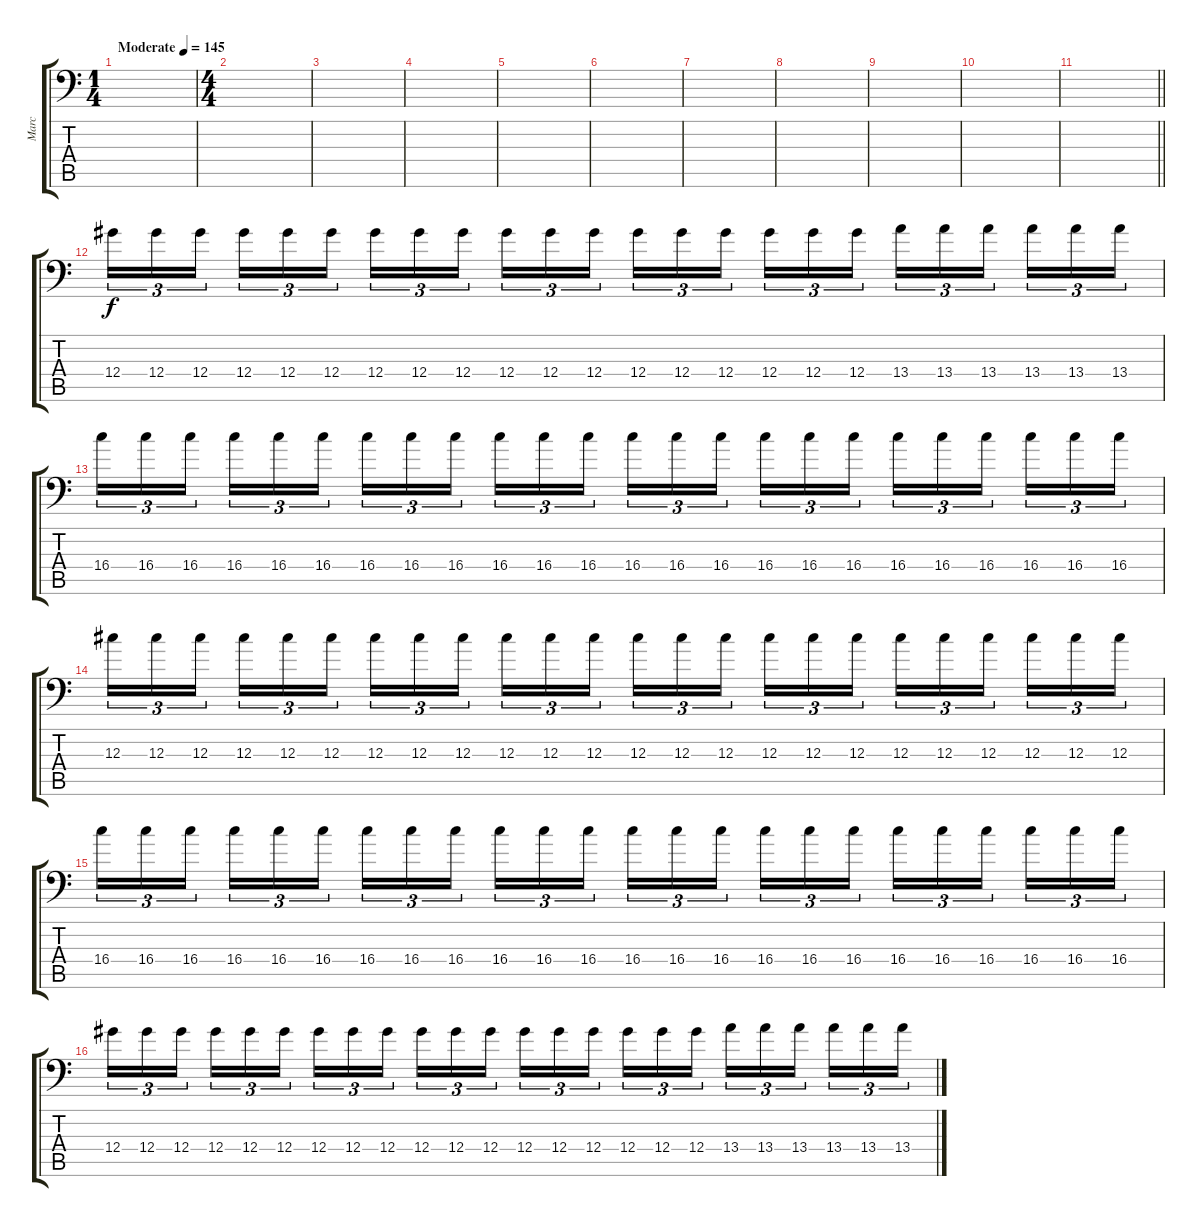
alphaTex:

\track ("Marc" "Marc") {instrument distortionguitar}
\staff {score tabs}
\tuning (Bb3 F3 Db3 Ab2 Eb2 Ab1) {hide}
\ts (1 4)
\tempo (145 "Moderate")
\clef f4
\ks c
|
\ts (4 4)
|
|
|
|
|
|
|
|
|
\barLineRight lightlight
|
\section ("" "")
12.4.16{tu (3 2)} 12.4.16{tu (3 2)} 12.4.16{tu (3 2) beam splitsecondary} 12.4.16{tu (3 2)} 12.4.16{tu (3 2)} 12.4.16{tu (3 2)} 12.4.16{tu (3 2)} 12.4.16{tu (3 2)} 12.4.16{tu (3 2) beam splitsecondary} 12.4.16{tu (3 2)} 12.4.16{tu (3 2)} 12.4.16{tu (3 2)} 12.4.16{tu (3 2)} 12.4.16{tu (3 2)} 12.4.16{tu (3 2) beam splitsecondary} 12.4.16{tu (3 2)} 12.4.16{tu (3 2)} 12.4.16{tu (3 2)} 13.4.16{tu (3 2)} 13.4.16{tu (3 2)} 13.4.16{tu (3 2) beam splitsecondary} 13.4.16{tu (3 2)} 13.4.16{tu (3 2)} 13.4.16{tu (3 2)} |
16.4.16{tu (3 2)} 16.4.16{tu (3 2)} 16.4.16{tu (3 2) beam splitsecondary} 16.4.16{tu (3 2)} 16.4.16{tu (3 2)} 16.4.16{tu (3 2)} 16.4.16{tu (3 2)} 16.4.16{tu (3 2)} 16.4.16{tu (3 2) beam splitsecondary} 16.4.16{tu (3 2)} 16.4.16{tu (3 2)} 16.4.16{tu (3 2)} 16.4.16{tu (3 2)} 16.4.16{tu (3 2)} 16.4.16{tu (3 2) beam splitsecondary} 16.4.16{tu (3 2)} 16.4.16{tu (3 2)} 16.4.16{tu (3 2)} 16.4.16{tu (3 2)} 16.4.16{tu (3 2)} 16.4.16{tu (3 2) beam splitsecondary} 16.4.16{tu (3 2)} 16.4.16{tu (3 2)} 16.4.16{tu (3 2)} |
12.3.16{tu (3 2)} 12.3.16{tu (3 2)} 12.3.16{tu (3 2) beam splitsecondary} 12.3.16{tu (3 2)} 12.3.16{tu (3 2)} 12.3.16{tu (3 2)} 12.3.16{tu (3 2)} 12.3.16{tu (3 2)} 12.3.16{tu (3 2) beam splitsecondary} 12.3.16{tu (3 2)} 12.3.16{tu (3 2)} 12.3.16{tu (3 2)} 12.3.16{tu (3 2)} 12.3.16{tu (3 2)} 12.3.16{tu (3 2) beam splitsecondary} 12.3.16{tu (3 2)} 12.3.16{tu (3 2)} 12.3.16{tu (3 2)} 12.3.16{tu (3 2)} 12.3.16{tu (3 2)} 12.3.16{tu (3 2) beam splitsecondary} 12.3.16{tu (3 2)} 12.3.16{tu (3 2)} 12.3.16{tu (3 2)} |
16.4.16{tu (3 2)} 16.4.16{tu (3 2)} 16.4.16{tu (3 2) beam splitsecondary} 16.4.16{tu (3 2)} 16.4.16{tu (3 2)} 16.4.16{tu (3 2)} 16.4.16{tu (3 2)} 16.4.16{tu (3 2)} 16.4.16{tu (3 2) beam splitsecondary} 16.4.16{tu (3 2)} 16.4.16{tu (3 2)} 16.4.16{tu (3 2)} 16.4.16{tu (3 2)} 16.4.16{tu (3 2)} 16.4.16{tu (3 2) beam splitsecondary} 16.4.16{tu (3 2)} 16.4.16{tu (3 2)} 16.4.16{tu (3 2)} 16.4.16{tu (3 2)} 16.4.16{tu (3 2)} 16.4.16{tu (3 2) beam splitsecondary} 16.4.16{tu (3 2)} 16.4.16{tu (3 2)} 16.4.16{tu (3 2)} |
12.4.16{tu (3 2)} 12.4.16{tu (3 2)} 12.4.16{tu (3 2) beam splitsecondary} 12.4.16{tu (3 2)} 12.4.16{tu (3 2)} 12.4.16{tu (3 2)} 12.4.16{tu (3 2)} 12.4.16{tu (3 2)} 12.4.16{tu (3 2) beam splitsecondary} 12.4.16{tu (3 2)} 12.4.16{tu (3 2)} 12.4.16{tu (3 2)} 12.4.16{tu (3 2)} 12.4.16{tu (3 2)} 12.4.16{tu (3 2) beam splitsecondary} 12.4.16{tu (3 2)} 12.4.16{tu (3 2)} 12.4.16{tu (3 2)} 13.4.16{tu (3 2)} 13.4.16{tu (3 2)} 13.4.16{tu (3 2) beam splitsecondary} 13.4.16{tu (3 2)} 13.4.16{tu (3 2)} 13.4.16{tu (3 2)}
